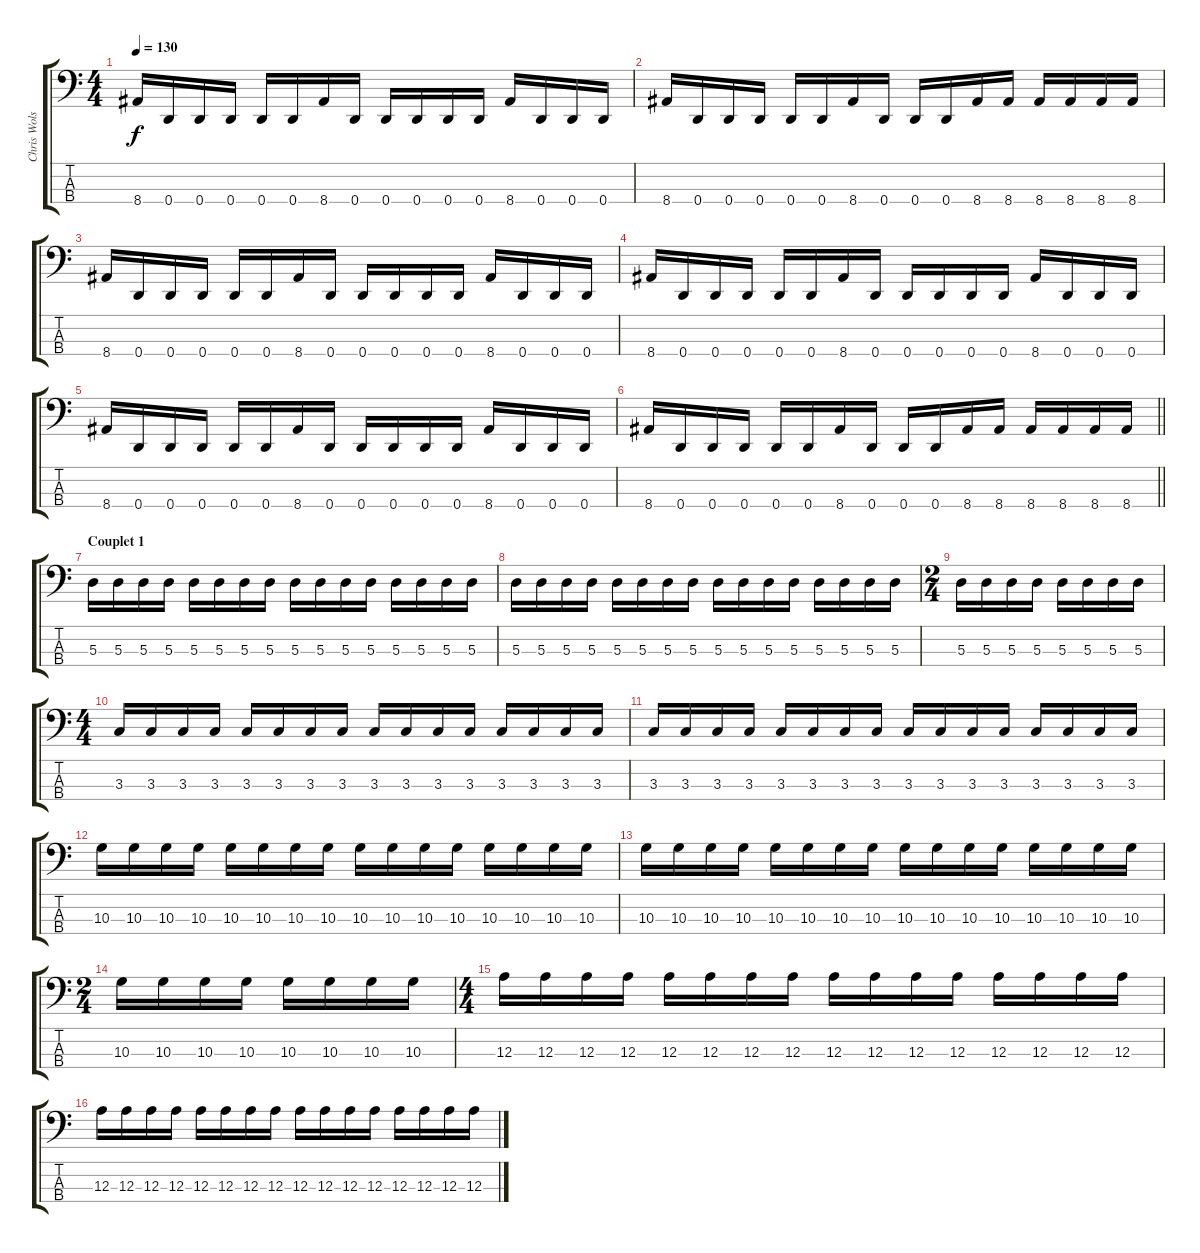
\track ("Chris Wolstenholme" "Chris Wols") {instrument electricbassfinger}
\staff {score tabs}
\tuning (G2 D2 A1 D1) {hide}
\ts (4 4)
\tempo 130
\clef f4
\ks c
8.4.16{dy f} 0.4.16 0.4.16 0.4.16 0.4.16 0.4.16 8.4.16 0.4.16 0.4.16 0.4.16 0.4.16 0.4.16 8.4.16 0.4.16 0.4.16 0.4.16 |
8.4.16 0.4.16 0.4.16 0.4.16 0.4.16 0.4.16 8.4.16 0.4.16 0.4.16 0.4.16 8.4.16 8.4.16 8.4.16 8.4.16 8.4.16 8.4.16 |
8.4.16 0.4.16 0.4.16 0.4.16 0.4.16 0.4.16 8.4.16 0.4.16 0.4.16 0.4.16 0.4.16 0.4.16 8.4.16 0.4.16 0.4.16 0.4.16 |
8.4.16 0.4.16 0.4.16 0.4.16 0.4.16 0.4.16 8.4.16 0.4.16 0.4.16 0.4.16 0.4.16 0.4.16 8.4.16 0.4.16 0.4.16 0.4.16 |
8.4.16 0.4.16 0.4.16 0.4.16 0.4.16 0.4.16 8.4.16 0.4.16 0.4.16 0.4.16 0.4.16 0.4.16 8.4.16 0.4.16 0.4.16 0.4.16 |
\barLineRight lightlight
8.4.16 0.4.16 0.4.16 0.4.16 0.4.16 0.4.16 8.4.16 0.4.16 0.4.16 0.4.16 8.4.16 8.4.16 8.4.16 8.4.16 8.4.16 8.4.16 |
\section ("" "Couplet 1")
5.3.16 5.3.16 5.3.16 5.3.16 5.3.16 5.3.16 5.3.16 5.3.16 5.3.16 5.3.16 5.3.16 5.3.16 5.3.16 5.3.16 5.3.16 5.3.16 |
5.3.16 5.3.16 5.3.16 5.3.16 5.3.16 5.3.16 5.3.16 5.3.16 5.3.16 5.3.16 5.3.16 5.3.16 5.3.16 5.3.16 5.3.16 5.3.16 |
\ts (2 4)
5.3.16 5.3.16 5.3.16 5.3.16 5.3.16 5.3.16 5.3.16 5.3.16 |
\ts (4 4)
3.3.16 3.3.16 3.3.16 3.3.16 3.3.16 3.3.16 3.3.16 3.3.16 3.3.16 3.3.16 3.3.16 3.3.16 3.3.16 3.3.16 3.3.16 3.3.16 |
3.3.16 3.3.16 3.3.16 3.3.16 3.3.16 3.3.16 3.3.16 3.3.16 3.3.16 3.3.16 3.3.16 3.3.16 3.3.16 3.3.16 3.3.16 3.3.16 |
10.3.16 10.3.16 10.3.16 10.3.16 10.3.16 10.3.16 10.3.16 10.3.16 10.3.16 10.3.16 10.3.16 10.3.16 10.3.16 10.3.16 10.3.16 10.3.16 |
10.3.16 10.3.16 10.3.16 10.3.16 10.3.16 10.3.16 10.3.16 10.3.16 10.3.16 10.3.16 10.3.16 10.3.16 10.3.16 10.3.16 10.3.16 10.3.16 |
\ts (2 4)
10.3.16 10.3.16 10.3.16 10.3.16 10.3.16 10.3.16 10.3.16 10.3.16 |
\ts (4 4)
12.3.16 12.3.16 12.3.16 12.3.16 12.3.16 12.3.16 12.3.16 12.3.16 12.3.16 12.3.16 12.3.16 12.3.16 12.3.16 12.3.16 12.3.16 12.3.16 |
12.3.16 12.3.16 12.3.16 12.3.16 12.3.16 12.3.16 12.3.16 12.3.16 12.3.16 12.3.16 12.3.16 12.3.16 12.3.16 12.3.16 12.3.16 12.3.16
